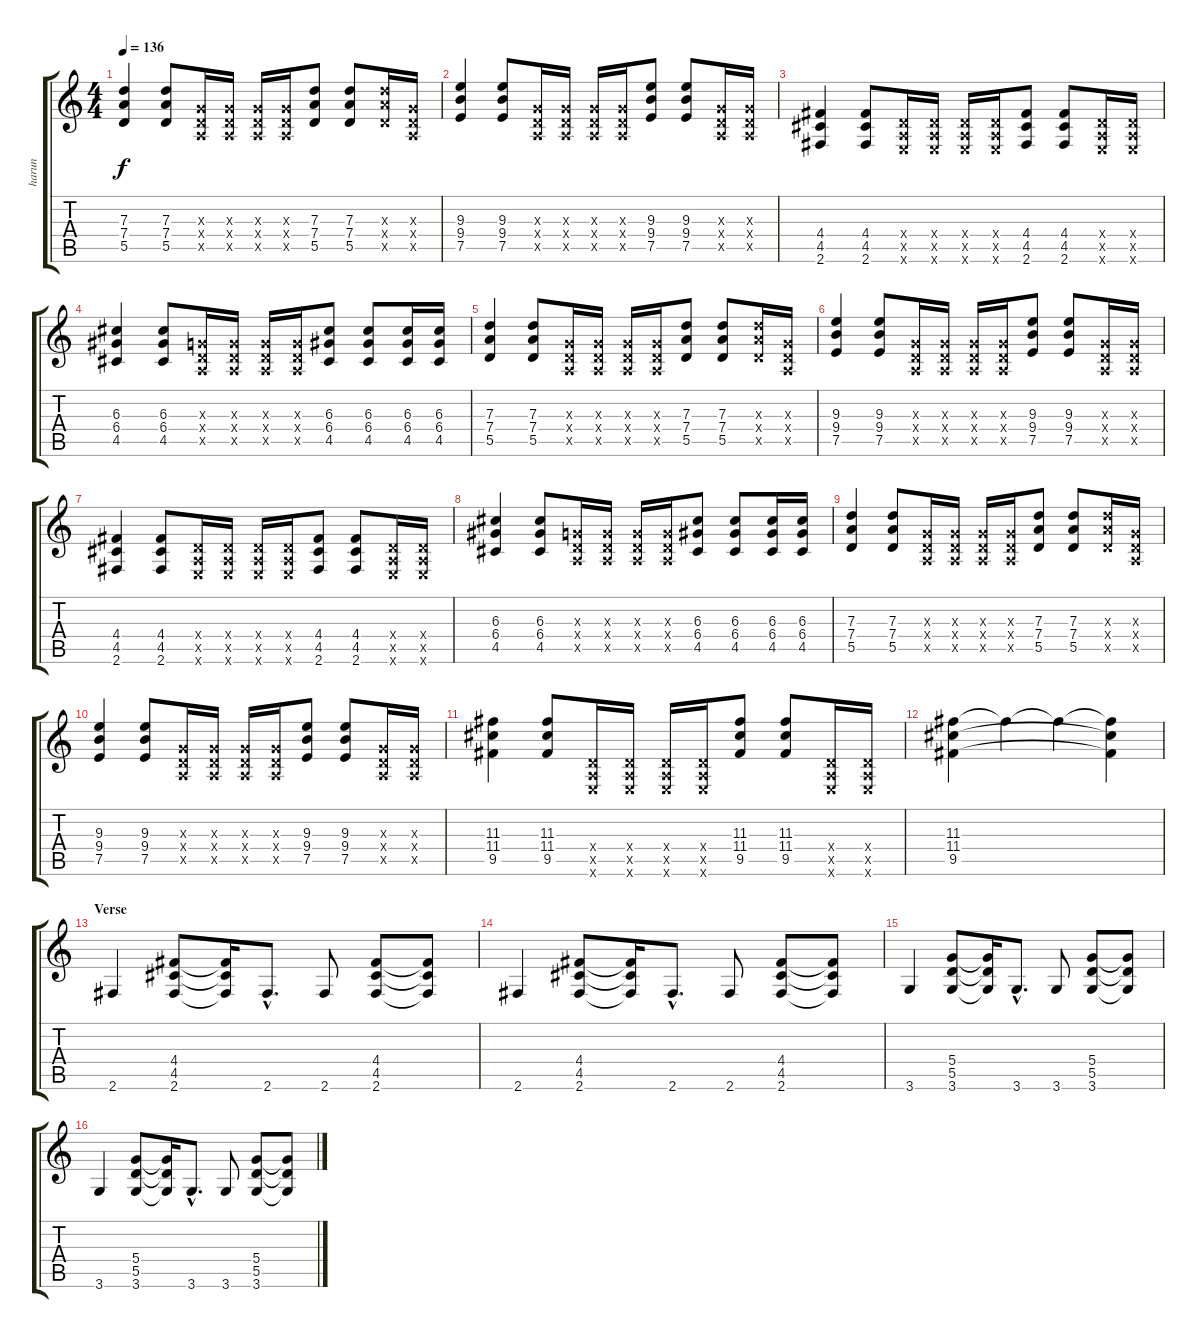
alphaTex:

\track ("harun" "harun") {instrument electricguitarclean}
\staff {score tabs}
\tuning (E4 B3 G3 D3 A2 E2) {hide}
\ts (4 4)
\tempo 136
\clef g2
\ks c
(7.3 7.4 5.5).4{dy f instrument overdrivenguitar} (7.3 7.4 5.5).8 (0.3{x} 0.4{x} 0.5{x}).16 (0.3{x} 0.4{x} 0.5{x}).16 (0.3{x} 0.4{x} 0.5{x}).16 (0.3{x} 0.4{x} 0.5{x}).16 (7.3 7.4 5.5).8 (7.3 7.4 5.5).8 (7.3{x} 7.4{x} 5.5{x}).16 (0.3{x} 0.4{x} 0.5{x}).16 |
(9.3 9.4 7.5).4 (9.3 9.4 7.5).8 (0.3{x} 0.4{x} 0.5{x}).16 (0.3{x} 0.4{x} 0.5{x}).16 (0.3{x} 0.4{x} 0.5{x}).16 (0.3{x} 0.4{x} 0.5{x}).16 (9.3 9.4 7.5).8 (9.3 9.4 7.5).8 (0.3{x} 0.4{x} 0.5{x}).16 (0.3{x} 0.4{x} 0.5{x}).16 |
(4.4 4.5 2.6).4 (4.4 4.5 2.6).8 (0.4{x} 0.5{x} 0.6{x}).16 (0.4{x} 0.5{x} 0.6{x}).16 (0.4{x} 0.5{x} 0.6{x}).16 (0.4{x} 0.5{x} 0.6{x}).16 (4.4 4.5 2.6).8 (4.4 4.5 2.6).8 (0.4{x} 0.5{x} 0.6{x}).16 (0.4{x} 0.5{x} 0.6{x}).16 |
(6.3 6.4 4.5).4 (6.3 6.4 4.5).8 (0.3{x} 0.4{x} 0.5{x}).16 (0.3{x} 0.4{x} 0.5{x}).16 (0.3{x} 0.4{x} 0.5{x}).16 (0.3{x} 0.4{x} 0.5{x}).16 (6.3 6.4 4.5).8 (6.3 6.4 4.5).8 (6.3 6.4 4.5).16 (6.3 6.4 4.5).16 |
(7.3 7.4 5.5).4{instrument overdrivenguitar} (7.3 7.4 5.5).8 (0.3{x} 0.4{x} 0.5{x}).16 (0.3{x} 0.4{x} 0.5{x}).16 (0.3{x} 0.4{x} 0.5{x}).16 (0.3{x} 0.4{x} 0.5{x}).16 (7.3 7.4 5.5).8 (7.3 7.4 5.5).8 (7.3{x} 7.4{x} 5.5{x}).16 (0.3{x} 0.4{x} 0.5{x}).16 |
(9.3 9.4 7.5).4 (9.3 9.4 7.5).8 (0.3{x} 0.4{x} 0.5{x}).16 (0.3{x} 0.4{x} 0.5{x}).16 (0.3{x} 0.4{x} 0.5{x}).16 (0.3{x} 0.4{x} 0.5{x}).16 (9.3 9.4 7.5).8 (9.3 9.4 7.5).8 (0.3{x} 0.4{x} 0.5{x}).16 (0.3{x} 0.4{x} 0.5{x}).16 |
(4.4 4.5 2.6).4 (4.4 4.5 2.6).8 (0.4{x} 0.5{x} 0.6{x}).16 (0.4{x} 0.5{x} 0.6{x}).16 (0.4{x} 0.5{x} 0.6{x}).16 (0.4{x} 0.5{x} 0.6{x}).16 (4.4 4.5 2.6).8 (4.4 4.5 2.6).8 (0.4{x} 0.5{x} 0.6{x}).16 (0.4{x} 0.5{x} 0.6{x}).16 |
(6.3 6.4 4.5).4 (6.3 6.4 4.5).8 (0.3{x} 0.4{x} 0.5{x}).16 (0.3{x} 0.4{x} 0.5{x}).16 (0.3{x} 0.4{x} 0.5{x}).16 (0.3{x} 0.4{x} 0.5{x}).16 (6.3 6.4 4.5).8 (6.3 6.4 4.5).8 (6.3 6.4 4.5).16 (6.3 6.4 4.5).16 |
(7.3 7.4 5.5).4{instrument overdrivenguitar} (7.3 7.4 5.5).8 (0.3{x} 0.4{x} 0.5{x}).16 (0.3{x} 0.4{x} 0.5{x}).16 (0.3{x} 0.4{x} 0.5{x}).16 (0.3{x} 0.4{x} 0.5{x}).16 (7.3 7.4 5.5).8 (7.3 7.4 5.5).8 (7.3{x} 7.4{x} 5.5{x}).16 (0.3{x} 0.4{x} 0.5{x}).16 |
(9.3 9.4 7.5).4 (9.3 9.4 7.5).8 (0.3{x} 0.4{x} 0.5{x}).16 (0.3{x} 0.4{x} 0.5{x}).16 (0.3{x} 0.4{x} 0.5{x}).16 (0.3{x} 0.4{x} 0.5{x}).16 (9.3 9.4 7.5).8 (9.3 9.4 7.5).8 (0.3{x} 0.4{x} 0.5{x}).16 (0.3{x} 0.4{x} 0.5{x}).16 |
(11.3 11.4 9.5).4 (11.3 11.4 9.5).8 (0.4{x} 0.5{x} 0.6{x}).16 (0.4{x} 0.5{x} 0.6{x}).16 (0.4{x} 0.5{x} 0.6{x}).16 (0.4{x} 0.5{x} 0.6{x}).16 (11.3 11.4 9.5).8 (11.3 11.4 9.5).8 (0.4{x} 0.5{x} 0.6{x}).16 (0.4{x} 0.5{x} 0.6{x}).16 |
(11.3 11.4 9.5).4 11.3{t}.4 11.3{t}.4 (11.3{t} 11.4{t} 9.5{t}).4 |
\section ("" "Verse")
2.6.4 (4.4 4.5 2.6).8 (4.4{t} 4.5{t} 2.6{t}).16 2.6{hac}.8{d} 2.6.8 (4.4 4.5 2.6).8 (4.4{t} 4.5{t} 2.6{t}).8 |
2.6.4 (4.4 4.5 2.6).8 (4.4{t} 4.5{t} 2.6{t}).16 2.6{hac}.8{d} 2.6.8 (4.4 4.5 2.6).8 (4.4{t} 4.5{t} 2.6{t}).8 |
3.6.4 (5.4 5.5 3.6).8 (5.4{t} 5.5{t} 3.6{t}).16 3.6{hac}.8{d} 3.6.8 (5.4 5.5 3.6).8 (5.4{t} 5.5{t} 3.6{t}).8 |
3.6.4 (5.4 5.5 3.6).8 (5.4{t} 5.5{t} 3.6{t}).16 3.6{hac}.8{d} 3.6.8 (5.4 5.5 3.6).8 (5.4{t} 5.5{t} 3.6{t}).8
